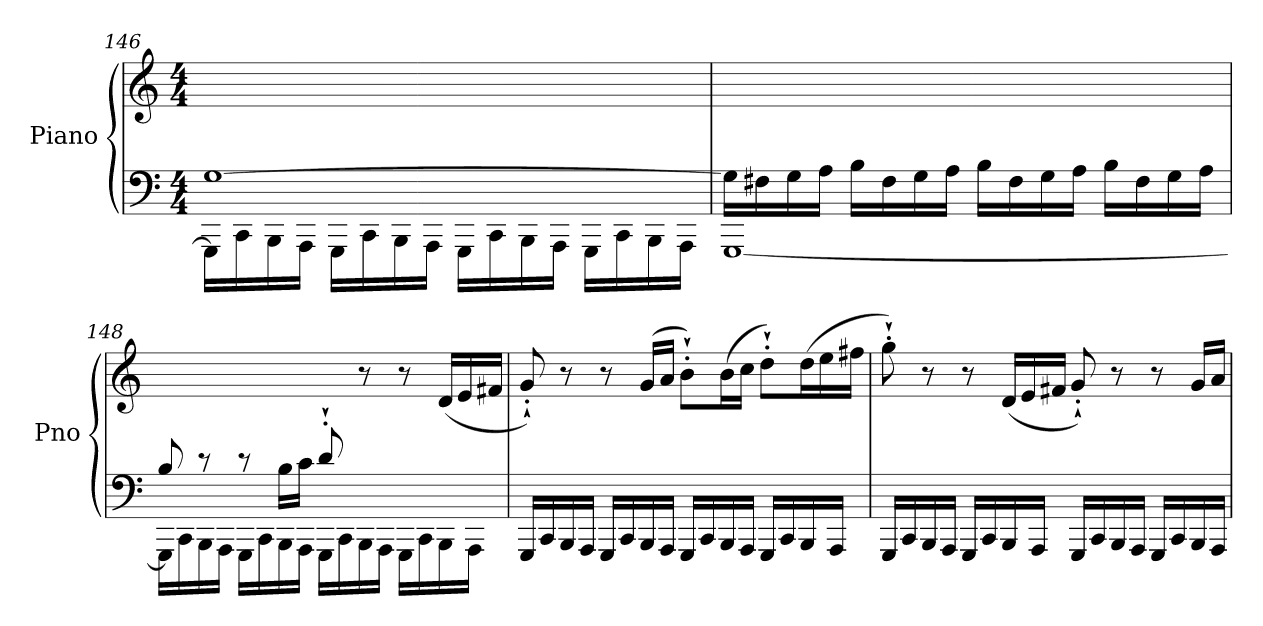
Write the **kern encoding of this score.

**kern	**kern	**dynam
*part1	*part1	*part1
*staff2	*staff1	*staff1/2
*I"Piano	*	*
*I'Pno	*	*
!!LO:PB:g=z
*clefF4	*clefG2	*
*k[]	*k[]	*
*M4/4	*M4/4	*
=146	=146	=146
*^	*	*
[1G	16GGG\LL]	1ryy	.
.	16CC\	.	.
.	16BBB\	.	.
.	16AAA\JJ	.	.
.	16GGG\LL	.	.
.	16CC\	.	.
.	16BBB\	.	.
.	16AAA\JJ	.	.
.	16GGG\LL	.	.
.	16CC\	.	.
.	16BBB\	.	.
.	16AAA\JJ	.	.
.	16GGG\LL	.	.
.	16CC\	.	.
.	16BBB\	.	.
.	16AAA\JJ	.	.
=147	=147	=147	=147
16G\LL]	[1GGG	1ryy	.
16F#X\	.	.	.
16G\	.	.	.
16A\JJ	.	.	.
16B\LL	.	.	.
16F#\	.	.	.
16G\	.	.	.
16A\JJ	.	.	.
16B\LL	.	.	.
16F#\	.	.	.
16G\	.	.	.
16A\JJ	.	.	.
16B\LL	.	.	.
16F#\	.	.	.
16G\	.	.	.
16A\JJ	.	.	.
!!LO:LB:g=z
=148	=148	=148	=148
!	!	!	!LO:DY:b
8B/	16GGG\LL]	8ryy	other-dynamics
.	16CC\	.	.
4ryy	16BBB\	8rGG	.
.	16AAA\JJ	.	.
.	16GGG\LL	8rGG	.
.	16CC\	.	.
16B\LL	16BBB\	4ryy	.
16c\JJ	16AAA\JJ	.	.
8d`'/	16GGG\LL	.	.
.	16CC\	.	.
4.ryy	16BBB\	8r	.
.	16AAA\JJ	.	.
.	16GGG\LL	8r	.
.	16CC\	.	.
*	*	*Xtuplet	*
.	16BBB\	(24d/LL	.
.	.	24e/	.
.	16AAA\JJ	.	.
.	.	24f#X/JJ	.
*v	*v	*	*
=149	=149	=149
16GGG/LL	8g`'/)	.
16CC/	.	.
16BBB/	8r	.
16AAA/JJ	.	.
16GGG/LL	8r	.
16CC/	.	.
16BBB/	(16g/LL	.
16AAA/JJ	16a/JJ	.
16GGG/LL	8b`'\L)	.
16CC/	.	.
16BBB/	(16b\L	.
16AAA/JJ	16cc\JJ	.
16GGG/LL	8dd`'\L)	.
16CC/	.	.
16BBB/	(24dd\L	.
.	24ee\	.
16AAA/JJ	.	.
.	24ff#X\JJ	.
!!LO:LB:g=z
=150	=150	=150
!	!	!LO:DY:b
16GGG/LL	8gg`'\)	other-dynamics
16CC/	.	.
16BBB/	8r	.
16AAA/JJ	.	.
16GGG/LL	8r	.
16CC/	.	.
16BBB/	(24d/LL	.
.	24e/	.
16AAA/JJ	.	.
.	24f#X/JJ	.
16GGG/LL	8g`'/)	.
16CC/	.	.
16BBB/	8r	.
16AAA/JJ	.	.
16GGG/LL	8r	.
16CC/	.	.
16BBB/	16g/LL	.
16AAA/JJ	16a/JJ	.
=	=	=
*-	*-	*-
